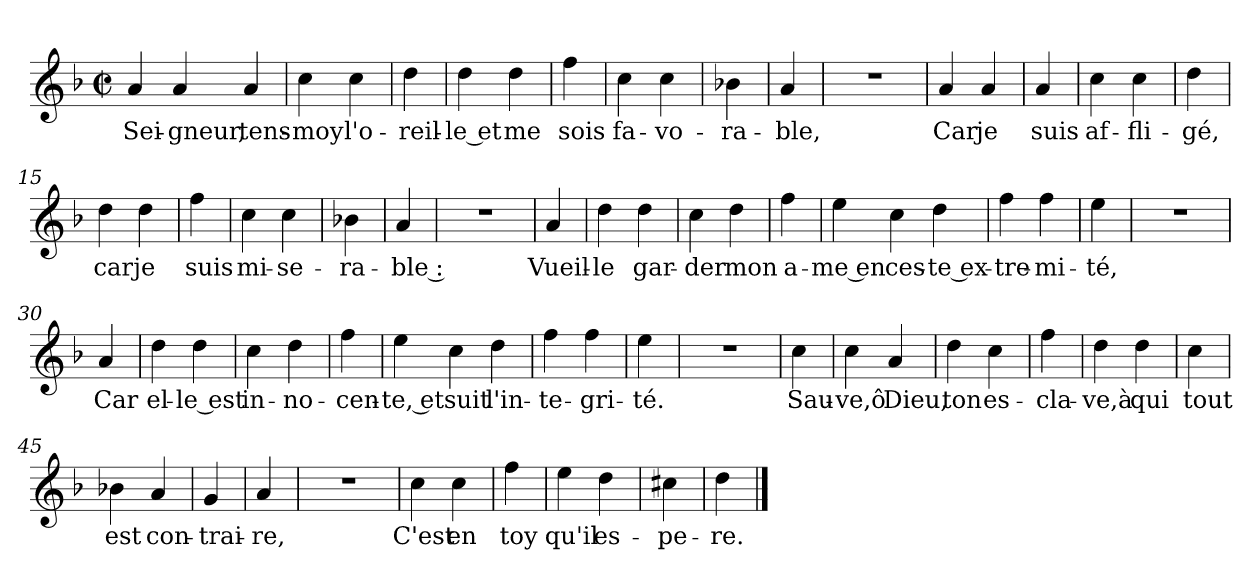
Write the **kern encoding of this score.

**kern	**text
*part1	*part1
*staff1	*staff1
*clefG2	*
*k[b-]	*
*F:	*
*M2/2	*
*met(c|)	*
=1	=1
4a	Sei-
4a	-gneur,
4a	tens -
=3	=3
4cc	moy
4cc	l'o-
=4	=4
4dd	-reil-
=5	=5
4dd	-le et
4dd	me
=6	=6
4ff	sois
=7	=7
4cc	fa-
4cc	-vo-
=8	=8
4b-X	-ra-
=9	=9
4a	-ble,
=10	=10
1r	.
=11	=11
4a	Car
4a	je
=12	=12
4a	suis
=13	=13
4cc	af-
4cc	-fli-
=14	=14
4dd	-gé,
=15	=15
4dd	car
4dd	je
=16	=16
4ff	suis
=17	=17
4cc	mi-
4cc	-se-
=18	=18
4b-X	-ra-
=19	=19
4a	-ble :
=20	=20
1r	.
=21	=21
4a	Vueil-
=22	=22
4dd	-le
4dd	gar-
=23	=23
4cc	-der
4dd	mon
=24	=24
4ff	a-
=25	=25
4ee	-me en
4cc	ces-
4dd	-te ex-
=27	=27
4ff	-tre-
4ff	-mi-
=28	=28
4ee	-té,
=29	=29
1r	.
=30	=30
4a	Car
=31	=31
4dd	el-
4dd	-le est
=32	=32
4cc	in-
4dd	-no-
=33	=33
4ff	-cen-
=34	=34
4ee	-te, et
4cc	suit
4dd	l'in-
=36	=36
4ff	-te-
4ff	-gri-
=37	=37
4ee	-té.
=38	=38
1r	.
=39	=39
4cc	Sau-
=40	=40
4cc	-ve,ô
4a	Dieu,
=41	=41
4dd	ton
4cc	es-
=42	=42
4ff	-cla-
=43	=43
4dd	-ve,à
4dd	qui
=44	=44
4cc	tout
=45	=45
4b-X	est
4a	con-
=46	=46
4g	-trai-
=47	=47
4a	-re,
=48	=48
1r	.
=49	=49
4cc	C'est
4cc	en
=50	=50
4ff	toy
=51	=51
4ee	qu'il
4dd	es-
=52	=52
4cc#X	-pe-
=53	=53
4dd	-re.
==	==
*-	*-
